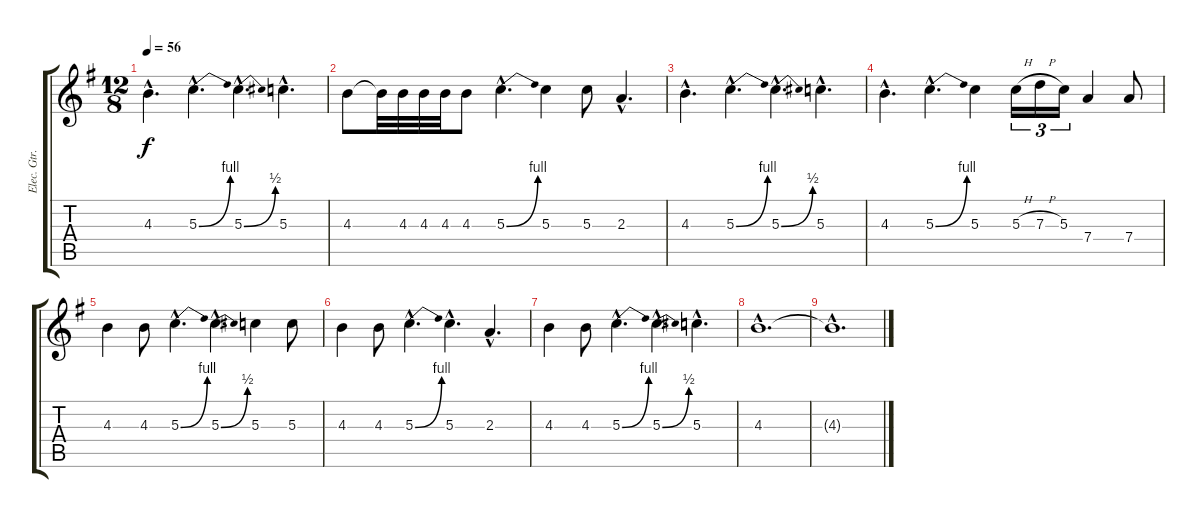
\track ("Elec. Gtr." "Elec. Gtr.") {instrument overdrivenguitar}
\staff {score tabs}
\tuning (E4 B3 G3 D3 A2 E2) {hide}
\ts (12 8)
\tempo 56
\clef g2
\ks eminor
4.3{hac}.4{d dy f} 5.3{be (bend 0 0 60 4) hac}.4{d} 5.3{be (bend 0 0 60 2) hac}.4{d} 5.3{hac}.4{d} |
4.3.8 4.3{t}.32 4.3.32 4.3.32 4.3.32 4.3.8 5.3{be (bend 0 0 60 4) hac}.4{d} 5.3.4 5.3.8 2.3{hac}.4{d} |
4.3{hac}.4{d} 5.3{be (bend 0 0 60 4) hac}.4{d} 5.3{be (bend 0 0 60 2) hac}.4{d} 5.3{hac}.4{d} |
4.3{hac}.4{d} 5.3{be (bend 0 0 60 4) hac}.4{d} 5.3.4 5.3{h}.16{tu (3 2)} 7.3{h}.16{tu (3 2)} 5.3.16{tu (3 2)} 7.4.4 7.4.8 |
4.3.4 4.3.8 5.3{be (bend 0 0 60 4) hac}.4{d} 5.3{be (bend 0 0 60 2) hac}.4{d} 5.3.4 5.3.8 |
4.3.4 4.3.8 5.3{be (bend 0 0 60 4) hac}.4{d} 5.3{hac}.4{d} 2.3{hac}.4{d} |
4.3.4 4.3.8 5.3{be (bend 0 0 60 4) hac}.4{d} 5.3{be (bend 0 0 60 2) hac}.4{d} 5.3{hac}.4{d} |
4.3{hac}.1{d} |
4.3{hac t}.1{d}
